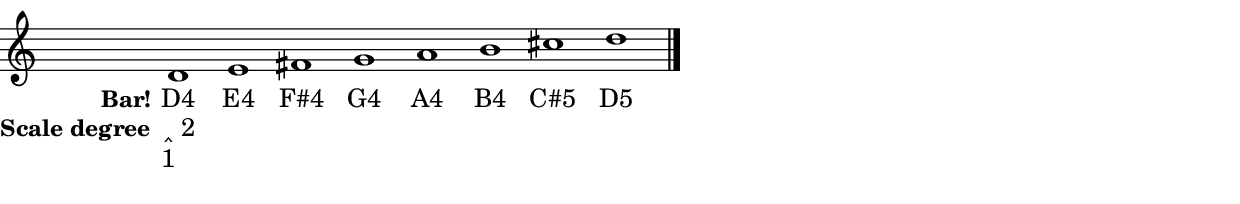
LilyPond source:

\version "2.16.2"
\language "english"

\header {
  title = ""
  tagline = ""
}

\paper {
  indent = 0\mm
  top-margin = 0\mm
  bottom-margin = 0\mm
  left-margin = 0\mm
  right-margin = 0\mm
  evenFooterMarkup = ""
  oddFooterMarkup = ""
  evenHeaderMarkup = ""
  oddHeaderMarkup = ""
}

simple = \relative c' {
  \clef treble
  \time 13/1

  d1 e fs g a b cs d \bar"|."
}

\score {
  \new Staff \with {
    \remove "Time_signature_engraver"
    \override TextScript #'font-name = #"Droid Serif"
    \override TextScript #'font-size = #2
    \override TextScript #'staff-padding = #3
  }
  {
    \simple
  }
  \addlyrics {
    \set stanza = #"Bar!"
    \lyricmode { "D4" "E4" "F#4" "G4" "A4" "B4" "C#5" "D5" }
  }
  \addlyrics {
    \set stanza = #"Scale degree"
    \lyricmode { \markup { \center-column { "‸" "1" } "2" } }
  }
}
